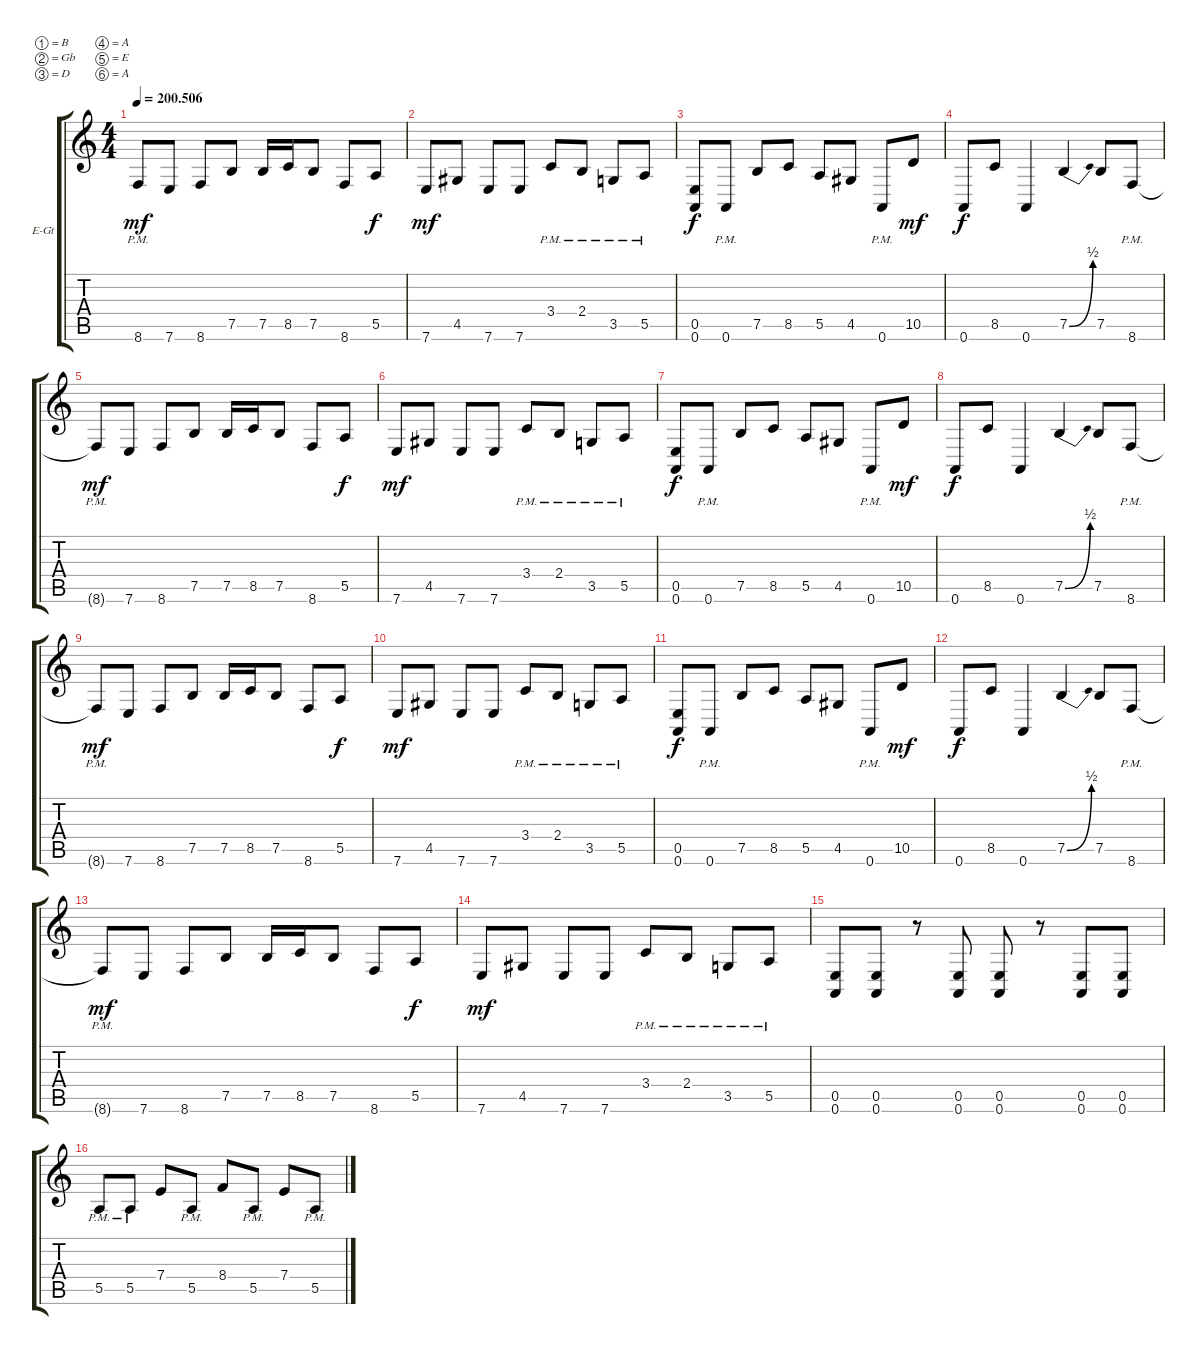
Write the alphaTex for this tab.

\bracketExtendMode groupsimilarinstruments
\firstSystemTrackNameOrientation horizontal
\otherSystemsTrackNameOrientation horizontal
\track ("Quentin Laval" "E-Gt") {instrument distortionguitar}
\staff {score tabs}
\tuning (B3 Gb3 D3 A2 E2 A1)
\ts (4 4)
\tempo
200.506
\accidentals auto
\clef g2
\ottava regular
\simile none
\ks c
8.6{pm t}.8{dy mf} 7.6.8 8.6.8 7.5.8 7.5.16 8.5.16 7.5.8 8.6.8 5.5.8{dy f} |
7.6.8{dy mf} 4.5.8 7.6.8 7.6.8 3.4{pm}.8 2.4{pm}.8 3.5{pm}.8 5.5{pm}.8 |
(0.5 0.6).8{dy f} 0.6{pm}.8 7.5.8 8.5.8 5.5.8 4.5.8 0.6{pm}.8 10.5.8{dy mf} |
0.6.8{dy f} 8.5.8 0.6.4 7.5{be (bend 16.2 0 30 2)}.4 7.5.8 8.6{pm}.8 |
8.6{pm t}.8{dy mf} 7.6.8 8.6.8 7.5.8 7.5.16 8.5.16 7.5.8 8.6.8 5.5.8{dy f} |
7.6.8{dy mf} 4.5.8 7.6.8 7.6.8 3.4{pm}.8 2.4{pm}.8 3.5{pm}.8 5.5{pm}.8 |
(0.5 0.6).8{dy f} 0.6{pm}.8 7.5.8 8.5.8 5.5.8 4.5.8 0.6{pm}.8 10.5.8{dy mf} |
0.6.8{dy f} 8.5.8 0.6.4 7.5{be (bend 16.2 0 30 2)}.4 7.5.8 8.6{pm}.8 |
8.6{pm t}.8{dy mf} 7.6.8 8.6.8 7.5.8 7.5.16 8.5.16 7.5.8 8.6.8 5.5.8{dy f} |
7.6.8{dy mf} 4.5.8 7.6.8 7.6.8 3.4{pm}.8 2.4{pm}.8 3.5{pm}.8 5.5{pm}.8 |
(0.5 0.6).8{dy f} 0.6{pm}.8 7.5.8 8.5.8 5.5.8 4.5.8 0.6{pm}.8 10.5.8{dy mf} |
0.6.8{dy f} 8.5.8 0.6.4 7.5{be (bend 16.2 0 30 2)}.4 7.5.8 8.6{pm}.8 |
8.6{pm t}.8{dy mf} 7.6.8 8.6.8 7.5.8 7.5.16 8.5.16 7.5.8 8.6.8 5.5.8{dy f} |
7.6.8{dy mf} 4.5.8 7.6.8 7.6.8 3.4{pm}.8 2.4{pm}.8 3.5{pm}.8 5.5{pm}.8 |
(0.6 0.5).8 (0.6 0.5).8 r.8 (0.6 0.5).8 (0.6 0.5).8 r.8 (0.6 0.5).8 (0.6 0.5).8 |
5.5{pm}.8 5.5{pm}.8 7.4.8 5.5{pm}.8 8.4.8 5.5{pm}.8 7.4.8 5.5{pm}.8
